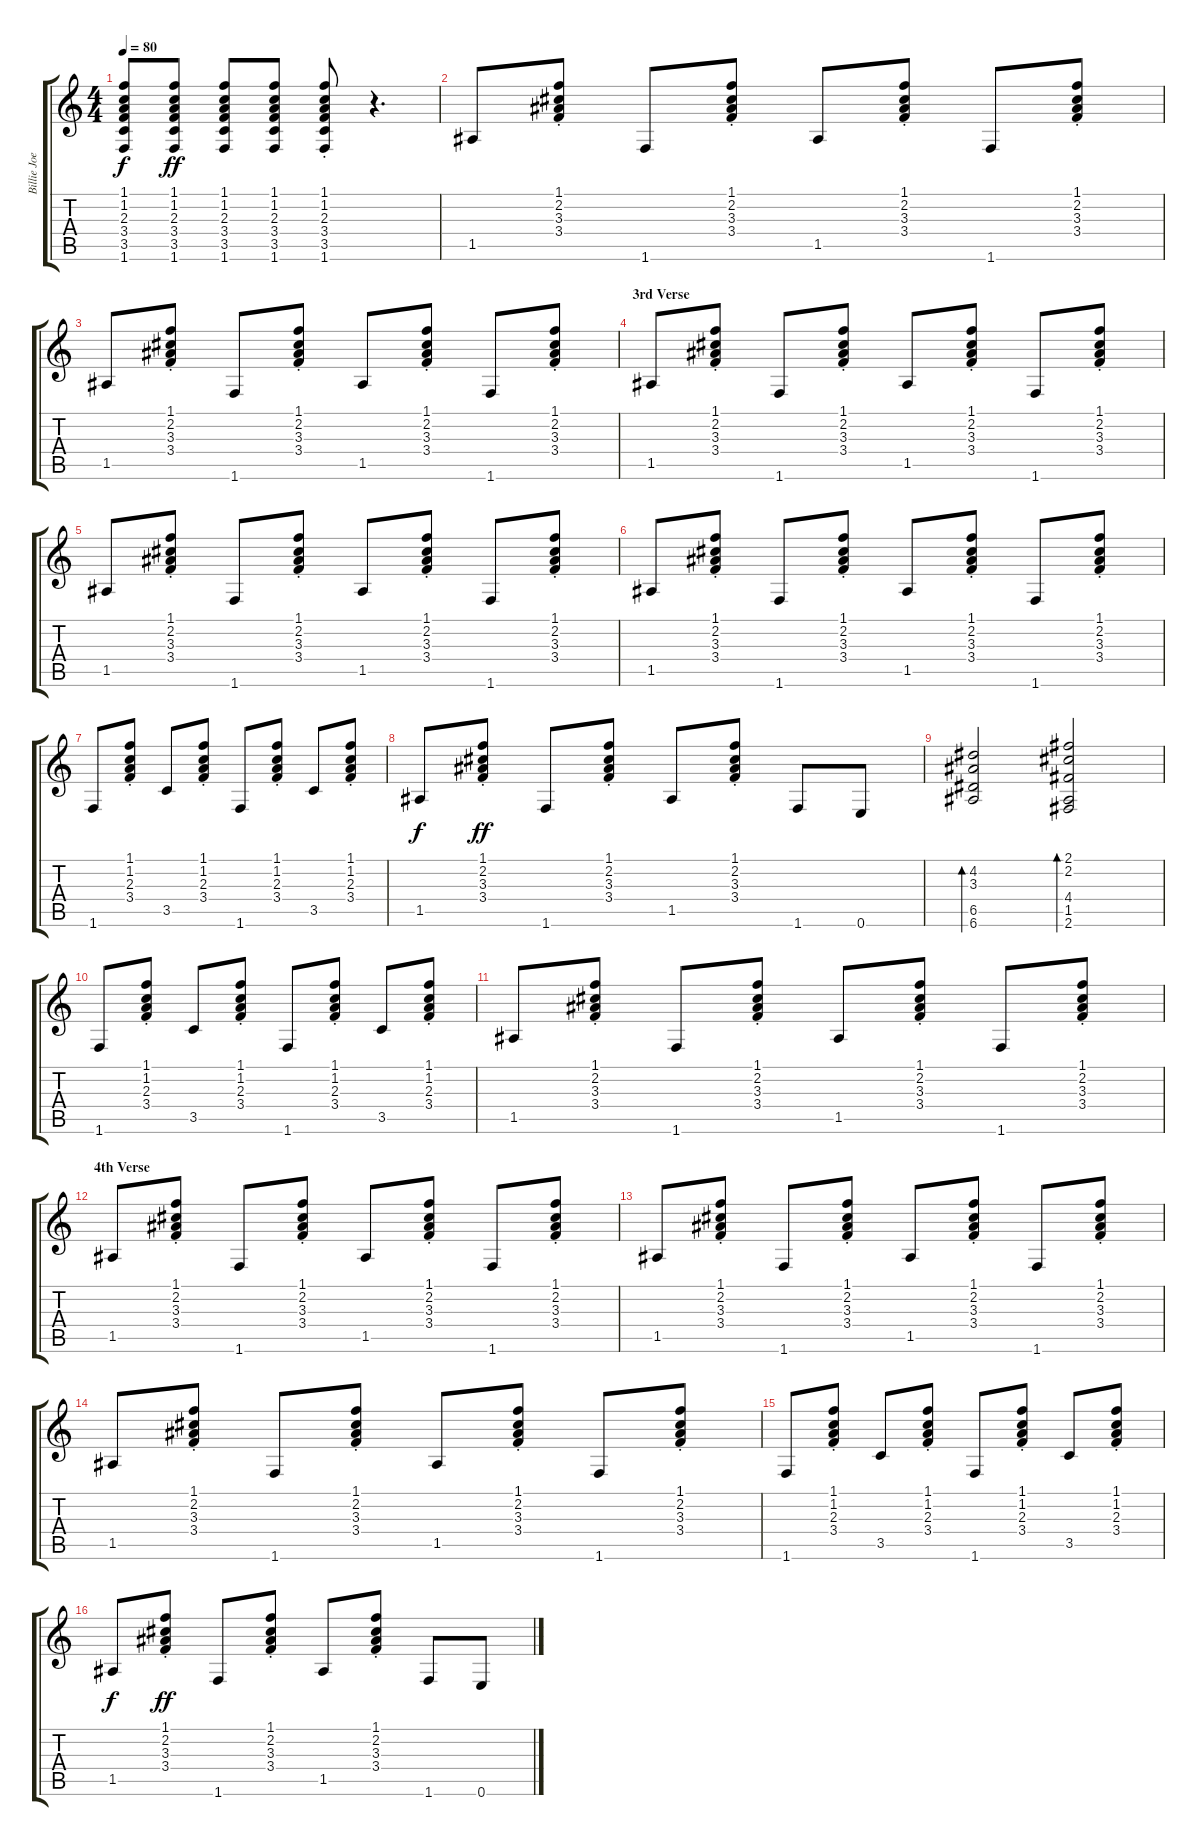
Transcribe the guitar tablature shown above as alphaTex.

\track ("Billie Joe Armstrong (Acoustic Guitar)" "Billie Joe") {instrument acousticguitarsteel}
\staff {score tabs}
\tuning (E4 B3 G3 D3 A2 E2) {hide}
\ts (4 4)
\tempo 80
\clef g2
\ks c
(1.1 1.2 2.3 3.4 3.5 1.6).8{dy f} (1.1 1.2 2.3 3.4 3.5 1.6).8{dy ff} (1.1 1.2 2.3 3.4 3.5 1.6).8 (1.1 1.2 2.3 3.4 3.5 1.6).8 (1.1{st} 1.2{st} 2.3{st} 3.4{st} 3.5{st} 1.6{st}).8 r.4{d} |
1.5.8 (1.1{st} 2.2{st} 3.3{st} 3.4{st}).8 1.6.8 (1.1{st} 2.2{st} 3.3{st} 3.4{st}).8 1.5.8 (1.1{st} 2.2{st} 3.3{st} 3.4{st}).8 1.6.8 (1.1{st} 2.2{st} 3.3{st} 3.4{st}).8 |
1.5.8 (1.1{st} 2.2{st} 3.3{st} 3.4{st}).8 1.6.8 (1.1{st} 2.2{st} 3.3{st} 3.4{st}).8 1.5.8 (1.1{st} 2.2{st} 3.3{st} 3.4{st}).8 1.6.8 (1.1{st} 2.2{st} 3.3{st} 3.4{st}).8 |
\section ("" "3rd Verse")
1.5.8 (1.1{st} 2.2{st} 3.3{st} 3.4{st}).8 1.6.8 (1.1{st} 2.2{st} 3.3{st} 3.4{st}).8 1.5.8 (1.1{st} 2.2{st} 3.3{st} 3.4{st}).8 1.6.8 (1.1{st} 2.2{st} 3.3{st} 3.4{st}).8 |
1.5.8 (1.1{st} 2.2{st} 3.3{st} 3.4{st}).8 1.6.8 (1.1{st} 2.2{st} 3.3{st} 3.4{st}).8 1.5.8 (1.1{st} 2.2{st} 3.3{st} 3.4{st}).8 1.6.8 (1.1{st} 2.2{st} 3.3{st} 3.4{st}).8 |
1.5.8 (1.1{st} 2.2{st} 3.3{st} 3.4{st}).8 1.6.8 (1.1{st} 2.2{st} 3.3{st} 3.4{st}).8 1.5.8 (1.1{st} 2.2{st} 3.3{st} 3.4{st}).8 1.6.8 (1.1{st} 2.2{st} 3.3{st} 3.4{st}).8 |
1.6.8 (1.1{st} 1.2{st} 2.3 3.4{st}).8 3.5.8 (1.1{st} 1.2{st} 2.3{st} 3.4{st}).8 1.6.8 (1.1{st} 1.2{st} 2.3{st} 3.4{st}).8 3.5.8 (1.1{st} 1.2{st} 2.3{st} 3.4{st}).8 |
1.5.8{dy f} (1.1{st} 2.2{st} 3.3{st} 3.4{st}).8{dy ff} 1.6.8 (1.1{st} 2.2{st} 3.3{st} 3.4{st}).8 1.5.8 (1.1{st} 2.2{st} 3.3{st} 3.4{st}).8 1.6.8 0.6.8 |
(4.2 3.3 6.5 6.6).2{bd 240} (2.1 2.2 4.4 1.5 2.6).2{bd 240} |
1.6.8 (1.1{st} 1.2{st} 2.3 3.4{st}).8 3.5.8 (1.1{st} 1.2{st} 2.3{st} 3.4{st}).8 1.6.8 (1.1{st} 1.2{st} 2.3{st} 3.4{st}).8 3.5.8 (1.1{st} 1.2{st} 2.3{st} 3.4{st}).8 |
1.5.8 (1.1{st} 2.2{st} 3.3{st} 3.4{st}).8 1.6.8 (1.1{st} 2.2{st} 3.3{st} 3.4{st}).8 1.5.8 (1.1{st} 2.2{st} 3.3{st} 3.4{st}).8 1.6.8 (1.1{st} 2.2{st} 3.3{st} 3.4{st}).8 |
\section ("" "4th Verse")
1.5.8 (1.1{st} 2.2{st} 3.3{st} 3.4{st}).8 1.6.8 (1.1{st} 2.2{st} 3.3{st} 3.4{st}).8 1.5.8 (1.1{st} 2.2{st} 3.3{st} 3.4{st}).8 1.6.8 (1.1{st} 2.2{st} 3.3{st} 3.4{st}).8 |
1.5.8 (1.1{st} 2.2{st} 3.3{st} 3.4{st}).8 1.6.8 (1.1{st} 2.2{st} 3.3{st} 3.4{st}).8 1.5.8 (1.1{st} 2.2{st} 3.3{st} 3.4{st}).8 1.6.8 (1.1{st} 2.2{st} 3.3{st} 3.4{st}).8 |
1.5.8 (1.1{st} 2.2{st} 3.3{st} 3.4{st}).8 1.6.8 (1.1{st} 2.2{st} 3.3{st} 3.4{st}).8 1.5.8 (1.1{st} 2.2{st} 3.3{st} 3.4{st}).8 1.6.8 (1.1{st} 2.2{st} 3.3{st} 3.4{st}).8 |
1.6.8 (1.1{st} 1.2{st} 2.3 3.4{st}).8 3.5.8 (1.1{st} 1.2{st} 2.3{st} 3.4{st}).8 1.6.8 (1.1{st} 1.2{st} 2.3{st} 3.4{st}).8 3.5.8 (1.1{st} 1.2{st} 2.3{st} 3.4{st}).8 |
1.5.8{dy f} (1.1{st} 2.2{st} 3.3{st} 3.4{st}).8{dy ff} 1.6.8 (1.1{st} 2.2{st} 3.3{st} 3.4{st}).8 1.5.8 (1.1{st} 2.2{st} 3.3{st} 3.4{st}).8 1.6.8 0.6.8
